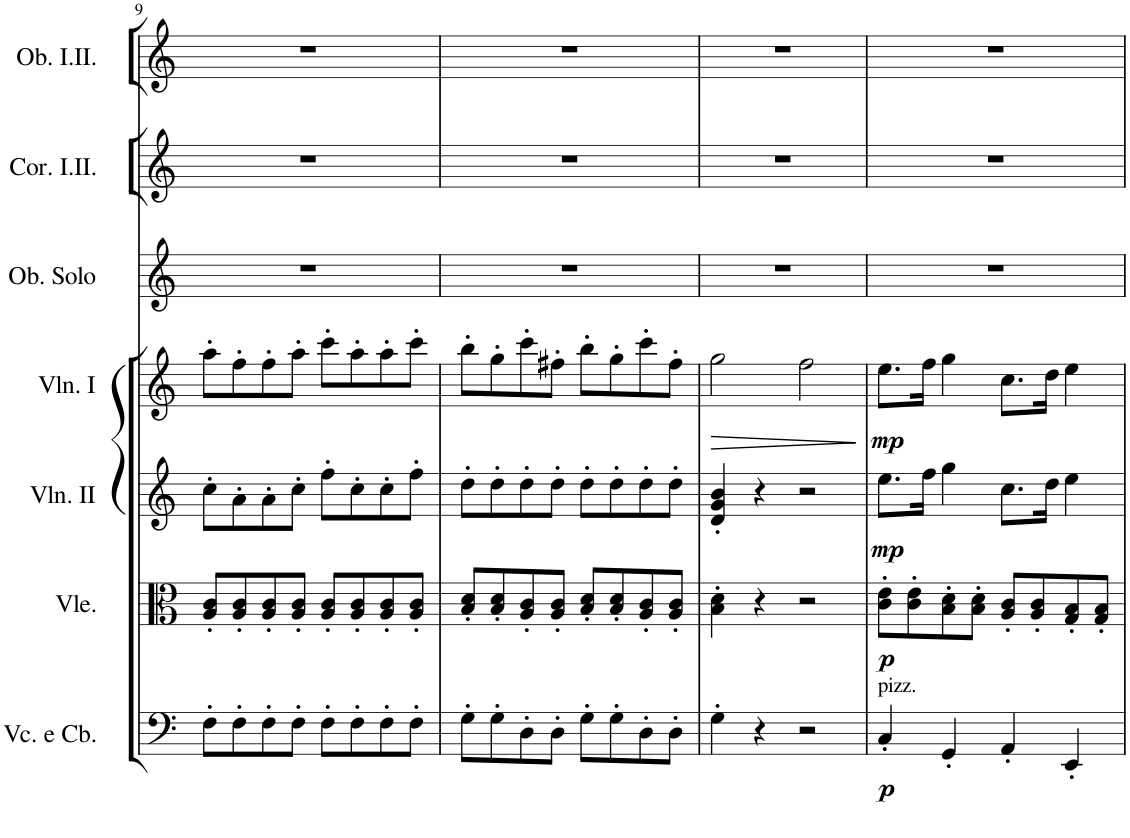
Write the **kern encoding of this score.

**kern	**dynam	**kern	**dynam	**kern	**dynam	**kern	**dynam	**kern	**kern	**kern
*part7	*part7	*part6	*part6	*part5	*part5	*part4	*part4	*part3	*part2	*part1
*staff7	*staff7	*staff6	*staff6	*staff5	*staff5	*staff4	*staff4	*staff3	*staff2	*staff1
*I"Violoncelli e Bassi *	*	*I"Viole	*	*I"Violini II	*	*I"Violini I	*	*I"Oboe Solo	*I"Corni in C I.II.	*I"Oboi I.II.
*	*	*I'Vle.	*	*I'Vln. II	*	*I'Vln. I	*	*I'Ob. Solo	*I'Cor. I.II.	*I'Ob. I.II.
!!LO:PB:g=z
*clefF4	*	*clefC3	*	*clefG2	*	*clefG2	*	*clefG2	*clefG2	*clefG2
*	*	*	*	*	*	*	*	*	*Trd7c12	*
*k[]	*	*k[]	*	*k[]	*	*k[]	*	*k[]	*k[]	*k[]
*M4/4	*	*M4/4	*	*M4/4	*	*M4/4	*	*M4/4	*M4/4	*M4/4
*met(c)	*	*met(c)	*	*met(c)	*	*met(c)	*	*met(c)	*met(c)	*met(c)
=9	=9	=9	=9	=9	=9	=9	=9	=9	=9	=9
8F'\L	.	8A/' 8c/'L	.	8cc'\L	.	8aa'\L	.	1r	1r	1r
8F'\	.	8A/' 8c/'	.	8a'\	.	8ff'\	.	.	.	.
8F'\	.	8A/' 8c/'	.	8a'\	.	8ff'\	.	.	.	.
8F'\J	.	8A/' 8c/'J	.	8cc'\J	.	8aa'\J	.	.	.	.
8F'\L	.	8A/' 8c/'L	.	8ff'\L	.	8ccc'\L	.	.	.	.
8F'\	.	8A/' 8c/'	.	8cc'\	.	8aa'\	.	.	.	.
8F'\	.	8A/' 8c/'	.	8cc'\	.	8aa'\	.	.	.	.
8F'\J	.	8A/' 8c/'J	.	8ff'\J	.	8ccc'\J	.	.	.	.
=10	=10	=10	=10	=10	=10	=10	=10	=10	=10	=10
8G'\L	.	8B/' 8d/'L	.	8dd'\L	.	8bb'\L	.	1r	1r	1r
8G'\	.	8B/' 8d/'	.	8dd'\	.	8gg'\	.	.	.	.
8D'\	.	8A/' 8c/'	.	8dd'\	.	8ccc'\	.	.	.	.
8D'\J	.	8A/' 8c/'J	.	8dd'\J	.	8ff#X'\J	.	.	.	.
8G'\L	.	8B/' 8d/'L	.	8dd'\L	.	8bb'\L	.	.	.	.
8G'\	.	8B/' 8d/'	.	8dd'\	.	8gg'\	.	.	.	.
8D'\	.	8A/' 8c/'	.	8dd'\	.	8ccc'\	.	.	.	.
8D'\J	.	8A/' 8c/'J	.	8dd'\J	.	8ff#'\J	.	.	.	.
=11	=11	=11	=11	=11	=11	=11	=11	=11	=11	=11
!	!	!	!	!	!	!	!LO:HP:b	!	!	!
4G'\	.	4B\' 4d\'	.	4d/' 4g/' 4b/'	.	2gg\	>	1r	1r	1r
4r	.	4r	.	4r	.	.	.	.	.	.
2r	.	2r	.	2r	.	2ff\	.	.	.	.
.	.	.	.	.	.	.	]	.	.	.
=12	=12	=12	=12	=12	=12	=12	=12	=12	=12	=12
!LO:TX:a:t=pizz.	!	!	!	!	!	!	!	!	!	!
!	!LO:DY:b	!	!LO:DY:b	!	!LO:DY:b	!	!LO:DY:b	!	!	!
4C'/	p	8c\' 8e\'L	p	8.ee\L	mp	8.ee\L	mp	1r	1r	1r
.	.	8c\' 8e\'	.	.	.	.	.	.	.	.
.	.	.	.	16ff\Jk	.	16ff\Jk	.	.	.	.
4GG'/	.	8B\' 8d\'	.	4gg\	.	4gg\	.	.	.	.
.	.	8B\' 8d\'J	.	.	.	.	.	.	.	.
4AA'/	.	8A/' 8c/'L	.	8.cc\L	.	8.cc\L	.	.	.	.
.	.	8A/' 8c/'	.	.	.	.	.	.	.	.
.	.	.	.	16dd\Jk	.	16dd\Jk	.	.	.	.
4EE'/	.	8G/' 8B/'	.	4ee\	.	4ee\	.	.	.	.
.	.	8G/' 8B/'J	.	.	.	.	.	.	.	.
=	=	=	=	=	=	=	=	=	=	=
*-	*-	*-	*-	*-	*-	*-	*-	*-	*-	*-
